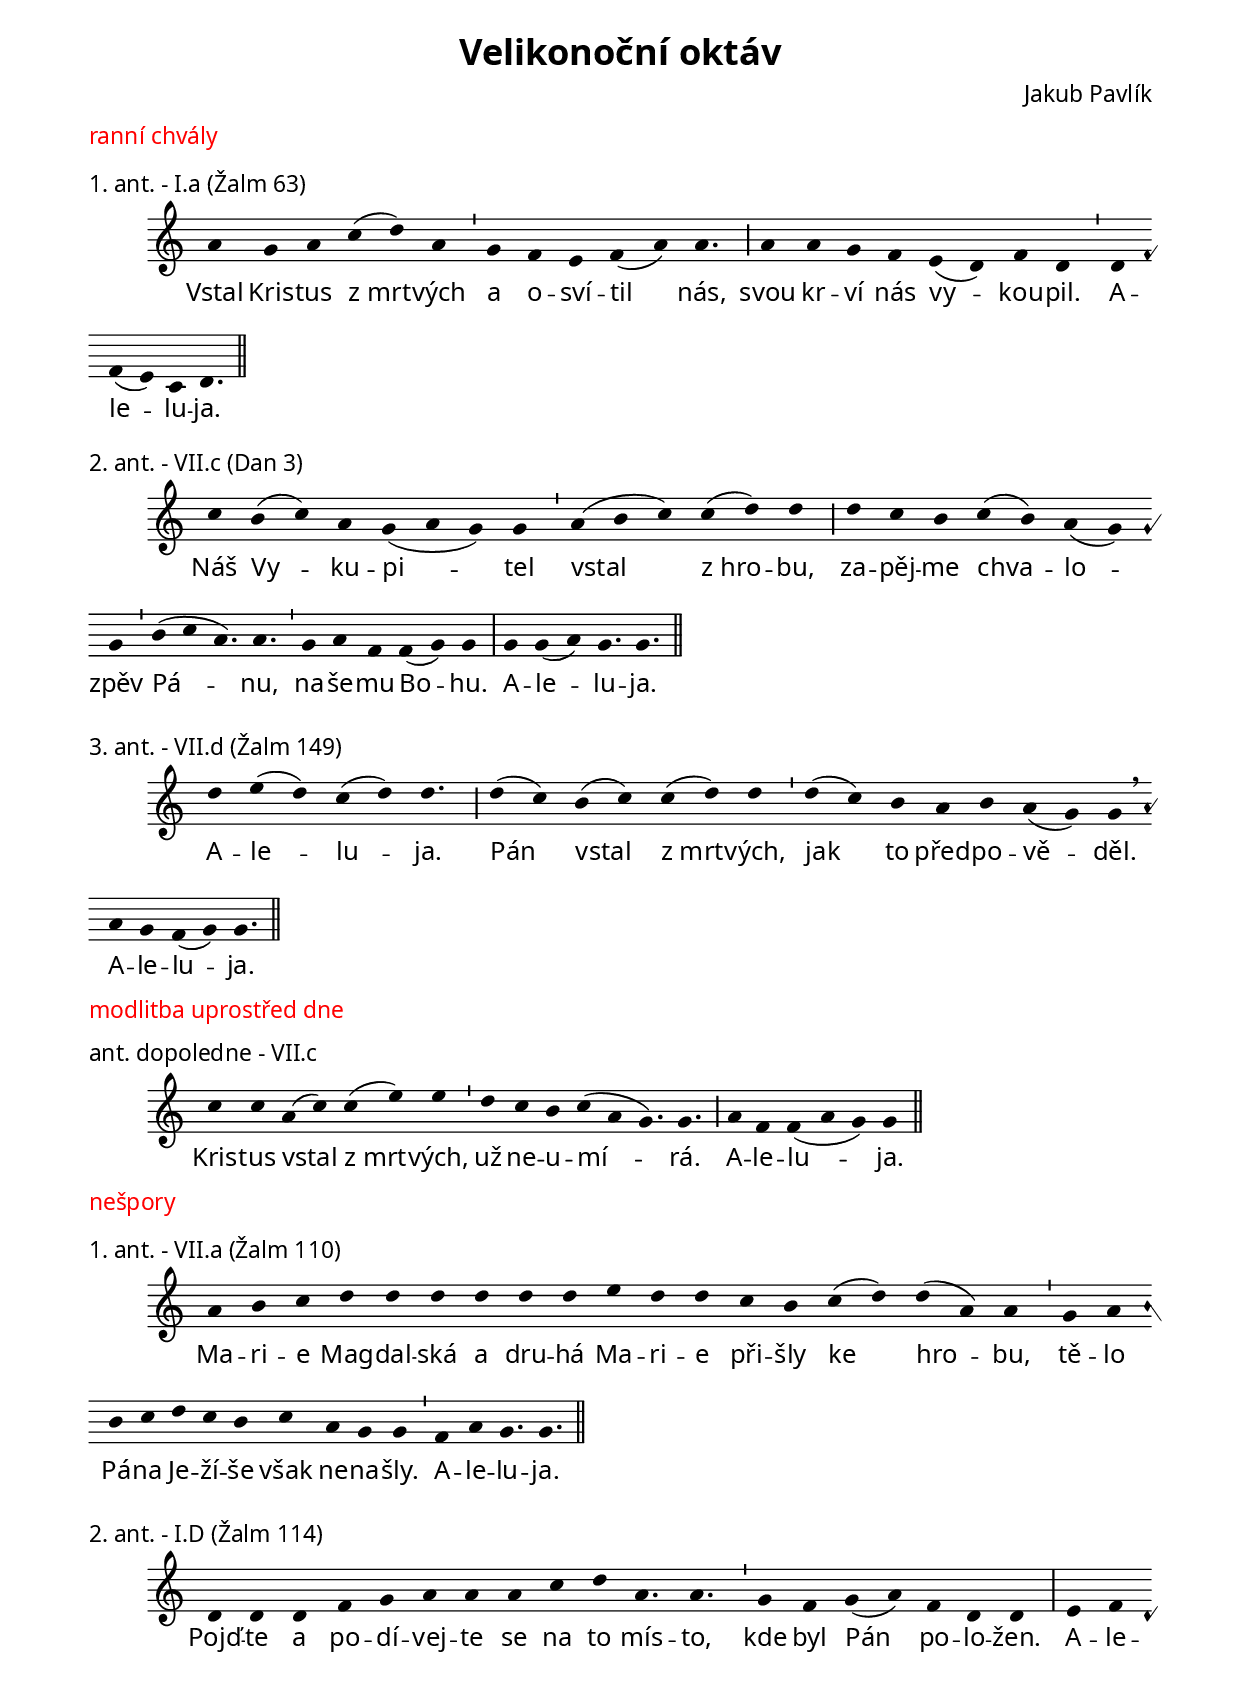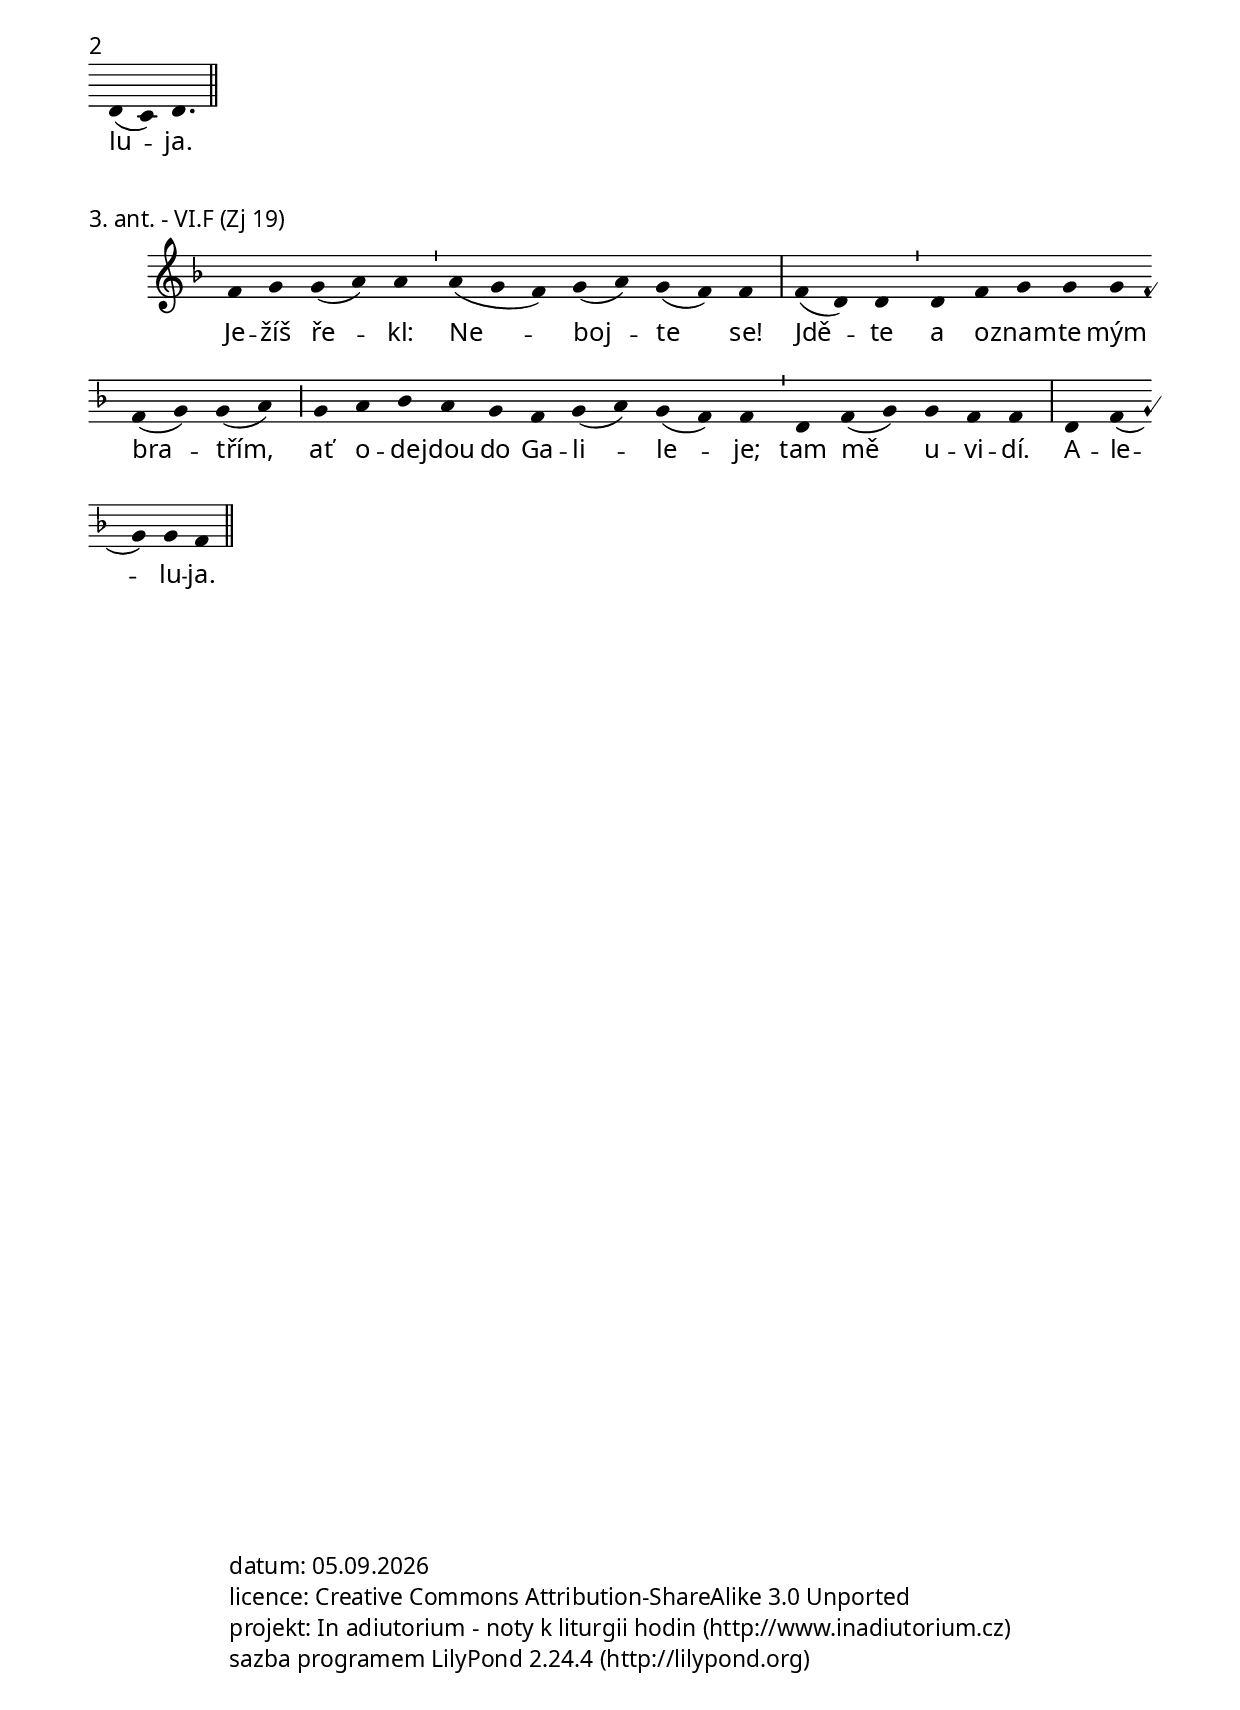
\version "2.12.3"

\header {
  title = "Velikonoční oktáv"
  composer = "Jakub Pavlík"
}

\include "spolecne.ly"

\markup {\nadpisHodinka {"ranní chvály"}}

\score {
  \relative c'' {
    \choralniRezim
    a4 g a c( d) a \barMin g f e f( a) a4. \barMaior
    a4 a g f e( d) f d \barMin
    d4 f( e) c d4. \barFinalis
  }
  \addlyrics {
    Vstal Kris -- tus z_mrt -- vých a o -- sví -- til nás,
    svou kr -- ví nás vy -- kou -- pil.
    A -- le -- lu -- ja.
  }
  \header {
    quid = "1. ant."
    modus = "I"
    differentia = "a" 
    psalmus = "Žalm 63"
    piece = \markup {\sestavTitulek}
  }
}

\score {
  \relative c'' {
    \choralniRezim
    c4 b( c) a g( a g) g \barMin a( b c) c( d) d \barMaior
    d c b c( b) a( g) g \barMin
    b( c a4.) a \barMin g4 a f f( g) g \barMax
    g g( a) g4. g \barFinalis
  }
  \addlyrics {
    Náš Vy -- ku -- pi -- tel vstal z_hro -- bu, 
    za -- pěj -- me chva -- lo -- zpěv
    Pá -- nu, na -- še -- mu Bo -- hu.
    A -- le -- lu -- ja.
  }
  \header {
    quid = "2. ant."
    modus = "VII"
    differentia = "c" 
    psalmus = "Dan 3"
    piece = \markup {\sestavTitulek}
  }
}

\score {
  \relative c'' {
    \choralniRezim
    d4 e( d) c( d) d4. \barMaior
    d4( c) b( c) c( d) d \barMin 
    d( c) b a b a( g) g \breathe
    a4 g f( g) g4. \bar "||"
  }
  \addlyrics {
    A -- le -- lu -- ja. Pán vstal z_mrt -- vých, 
    jak to před -- po -- vě -- děl.
    A -- le -- lu -- ja.
  }
  \header {
    quid = "3. ant."
    modus = "VII"
    differentia = "d" 
    psalmus = "Žalm 149"
    piece = \markup {\sestavTitulek}
  }
}

\markup {\nadpisHodinka {"modlitba uprostřed dne"}}

\score {
  \relative c'' {
    \choralniRezim
    c4 c a( c) c( e) e \barMin
    d c b c( a g4.) g \barMaior
    a4 f f( a g) g \barFinalis
  }
  \addlyrics {
    Kris -- tus vstal z_mrt -- vých, už ne -- u -- mí -- rá. 
    A -- le -- lu -- ja.
  }
  \header {
    quid = "ant. dopoledne"
    modus = "VII"
    differentia = "c" 
    psalmus = ""
    piece = \markup {\sestavTitulek}
  }
}

\score {
  \relative c' {
    \choralniRezim
    
  }
  \addlyrics {
    Byl vy -- dán na smrt pro na -- še hří -- chy,
    a vstal z_mrt -- vých
    pro na -- še o -- spra -- ve -- dl -- ně -- ní.
    A -- le -- lu -- ja.
  }
  \header {
    quid = "ant. v poledne"
    modus = ""
    differentia = "" 
    psalmus = ""
    piece = \markup {\sestavTitulek}
  }
}

\score {
  \relative c' {
    \choralniRezim
    
  }
  \addlyrics {
    Když jste s_Kris -- tem by -- li vzkří -- še -- ni,
    u -- si -- luj -- te o to,
    co po -- chá -- zí shů -- ry.
    A -- le -- lu -- ja.
  }
  \header {
    quid = "ant. odpoledne"
    modus = ""
    differentia = "" 
    psalmus = ""
    piece = \markup {\sestavTitulek}
  }
}

\markup {\nadpisHodinka {"nešpory"}}

\score {
  \relative c'' {
    \choralniRezim
    a4 b c d d d d d d e d d c b c( d) d( a) a \barMin 
    g4 a b c d c b c a g g  \barMin
    f a g4. g \barFinalis
  }
  \addlyrics {
    Ma -- ri -- e Mag -- dal -- ská a dru -- há Ma -- ri -- e
    při -- šly ke hro -- bu, tě -- lo Pá -- na Je -- ží -- še však ne -- na -- šly.
    A -- le -- lu -- ja.
  }
  \header {
    quid = "1. ant."
    modus = "VII"
    differentia = "a" 
    psalmus = "Žalm 110"
    piece = \markup {\sestavTitulek}
  }
}

\score {
  \relative c' {
    \choralniRezim
    d4 d d f g a a a c d a4. a \barMin
    g4 f g( a) f d d \barMax
    e4 f d( c) d4. \barFinalis
  }
  \addlyrics {
    Pojď -- te a po -- dí -- vej -- te se na to mís -- to, 
    kde byl Pán po -- lo -- žen.
    A -- le -- lu -- ja.
  }
  \header {
    quid = "2. ant."
    modus = "I"
    differentia = "D" 
    psalmus = "Žalm 114"
    piece = \markup {\sestavTitulek}
  }
}

\score {
  \relative c' {
    \choralniRezim
    \key f \major
    f4 g g( a) a \barMin a( g f) g( a) g( f) f \barMax
    f( d) d \barMin d f g g g f( g) g( a) \barMaior
    g a bes a g f g( a) g( f) f \barMin
    d f( g) g f f \barMax
    d f( g) g f \bar "||"
  }
  \addlyrics {
    Je -- žíš ře -- kl: Ne -- boj -- te se! 
    Jdě -- te a o -- znam -- te mým bra -- třím,
    ať o -- de -- jdou do Ga -- li -- le -- je;
    tam mě u -- vi -- dí.
    A -- le -- lu -- ja.
  }
  \header {
    quid = "3. ant."
    modus = "VI"
    differentia = "F" 
    psalmus = "Zj 19"
    piece = \markup {\sestavTitulek}
  }
}